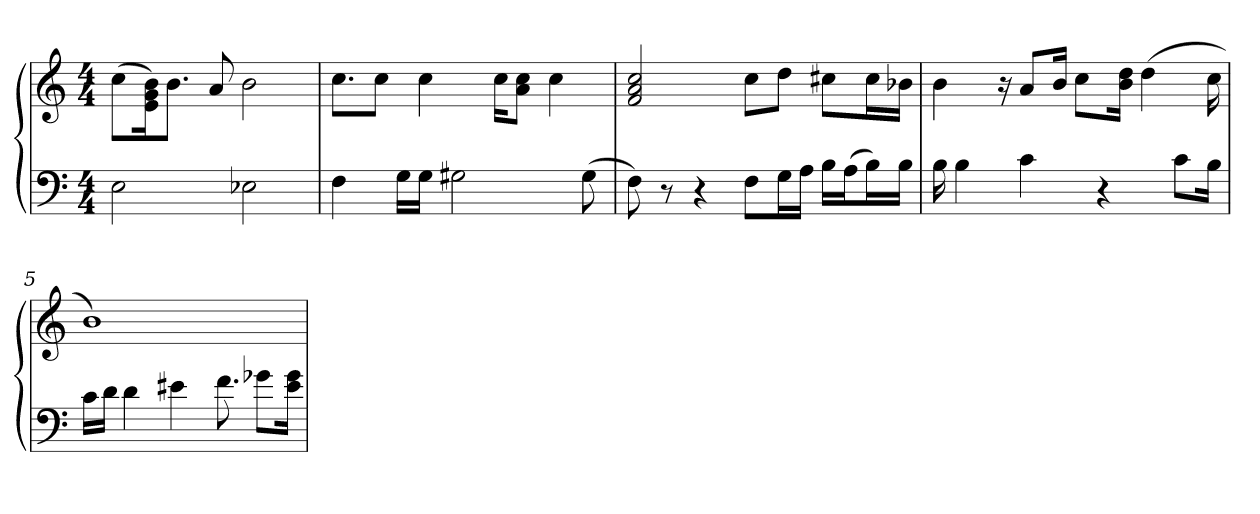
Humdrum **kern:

**kern	**kern
*part1	*part1
*staff2	*staff1
*clefF4	*clefG2
*k[]	*k[]
*M4/4	*M4/4
=1	=1
2E	(8cc\L
.	16e\ 16g\ 16b\K)
.	8.b\J
.	8a
2E-X	2b
=2	=2
4F	8.cc\L
.	8cc\J
16G\LL	.
16G\JJ	4cc
2G#X	.
.	16cc\KL
.	8a\ 8cc\J
.	4cc
(8G#	.
=3	=3
8F)	2f 2a 2cc
8r	.
4r	.
8F\L	8cc\L
16G\L	8dd\J
16A\JJ	.
16B\LL	8cc#X\L
(16A\J	.
16B\L)	16cc#\L
16B\JJ	16b-X\JJ
=4	=4
16B	4b
4B	.
.	16r
4c	8a/L
.	16b/Jk
.	8cc\L
4r	.
.	16b\ 16dd\Jk
.	(4dd
8c\L	.
16B\Jk	16cc
=5	=5
16c\LL	1b)
16d\JJ	.
4d	.
4e#X	.
8.f	.
8g-X\L	.
16e#\ 16g-\Jk	.
=	=
*-	*-
